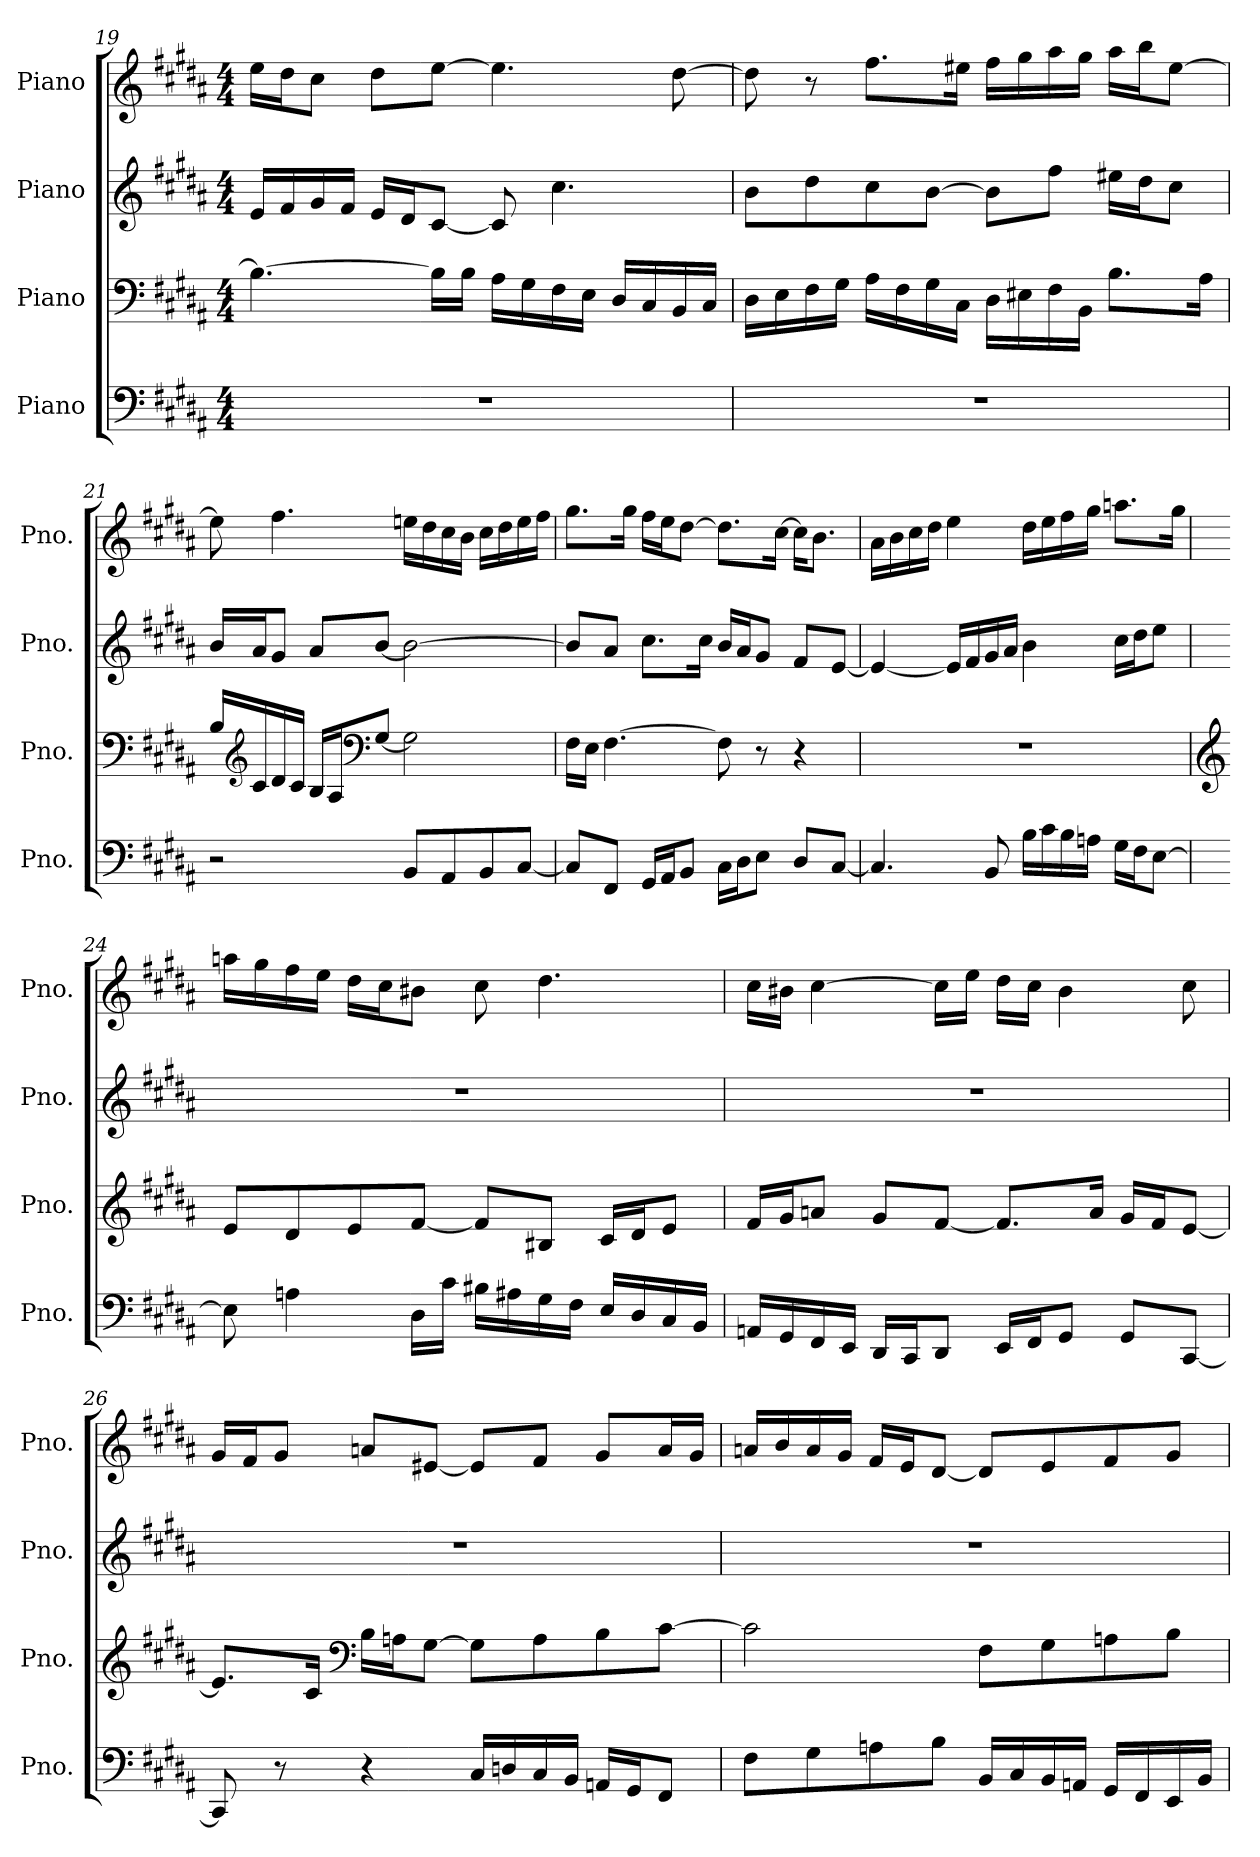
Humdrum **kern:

**kern	**kern	**kern	**kern
*part4	*part3	*part2	*part1
*staff4	*staff3	*staff2	*staff1
*I"Piano	*I"Piano	*I"Piano	*I"Piano
*I'Pno.	*I'Pno.	*I'Pno.	*I'Pno.
*clefF4	*clefF4	*clefG2	*clefG2
*k[f#c#g#d#a#]	*k[f#c#g#d#a#]	*k[f#c#g#d#a#]	*k[f#c#g#d#a#]
*M4/4	*M4/4	*M4/4	*M4/4
=19	=19	=19	=19
1r	4.Bi\_	16ej/LL	16eeZ\LL
.	.	16f#j/	16dd#Z\J
.	.	16g#j/	8cc#Z\J
.	.	16f#j/JJ	.
.	.	16ej/LL	8dd#Z\L
.	.	16d#j/J	.
.	16Bi\LL]	[8c#j/J	[8eeZ\J
.	16Bi\JJ	.	.
.	16A#i\LL	8c#j/]	4.eeZ\]
.	16G#i\	.	.
.	16F#i\	4.cc#j\	.
.	16Ei\JJ	.	.
.	16D#i/LL	.	.
.	16C#i/	.	.
.	16BBi/	.	[8dd#Z\
.	16C#i/JJ	.	.
!!LO:PB:g=z
=20	=20	=20	=20
1r	16D#i\LL	8bj\L	8dd#Z\]
.	16Ei\	.	.
.	16F#i\	8dd#j\	8r
.	16G#i\JJ	.	.
.	16A#i\LL	8cc#j\	8.ff#Z\L
.	16F#i\	.	.
.	16G#i\	[8bj\J	.
.	16C#i\JJ	.	16ee#XZ\Jk
.	16D#i\LL	8bj\L]	16ff#Z\LL
.	16E#Xi\	.	16gg#Z\
.	16F#i\	8ff#j\J	16aa#Z\
.	16BBi\JJ	.	16gg#Z\JJ
.	8.Bi\L	16ee#Xj\LL	16aa#Z\LL
.	.	16dd#j\J	16bbZ\J
.	.	8cc#j\J	[8ee#Z\J
.	16A#i\Jk	.	.
=21	=21	=21	=21
2r	16Bi/LL	16bj/LL	8ee#Z\]
*	*clefG2	*	*
.	16c#i/	16a#j/J	.
.	16d#i/	8g#j/J	4.ff#Z\
.	16c#i/JJ	.	.
.	16Bi/LL	8a#j/L	.
.	16A#i/J	.	.
*	*clefF4	*	*
.	[8G#i/J	[8bj/J	.
8BBV/L	2G#i\]	2bj\_	16eenZ\LL
.	.	.	16dd#Z\
8AA#V/	.	.	16cc#Z\
.	.	.	16bZ\JJ
8BBV/	.	.	16cc#Z\LL
.	.	.	16dd#Z\
[8C#V/J	.	.	16eeZ\
.	.	.	16ff#Z\JJ
!!LO:LB:g=z
=22	=22	=22	=22
8C#V/L]	16F#i\LL	8bj/L]	8.gg#Z\L
.	16Ei\JJ	.	.
8FF#V/J	[4.F#i\	8a#j/J	.
.	.	.	16gg#Z\Jk
16GG#V/LL	.	8.cc#j\L	16ff#Z\LL
16AA#V/J	.	.	16eeZ\J
8BBV/J	.	.	[8dd#Z\J
.	.	16cc#j\Jk	.
16C#V\LL	8F#i\]	16bj/LL	8.dd#Z\L]
16D#V\J	.	16a#j/J	.
8EV\J	8r	8g#j/J	.
.	.	.	[16cc#Z\Jk
8D#V/L	4r	8f#j/L	16cc#Z\KL]
.	.	.	8.bZ\J
[8C#V/J	.	[8ej/J	.
=23	=23	=23	=23
4.C#V/]	1r	4ej/_	16a#Z\LL
.	.	.	16bZ\
.	.	.	16cc#Z\
.	.	.	16dd#Z\JJ
.	.	16ej/LL]	4eeZ\
.	.	16f#j/	.
8BBV/	.	16g#j/	.
.	.	16a#j/JJ	.
16BV\LL	.	4bj\	16dd#Z\LL
16c#V\	.	.	16eeZ\
16BV\	.	.	16ff#Z\
16AnV\JJ	.	.	16gg#Z\JJ
16G#V\LL	.	16cc#j\LL	8.aanZ\L
16F#V\J	.	16dd#j\J	.
[8EV\J	.	8eej\J	.
.	.	.	16gg#Z\Jk
!!LO:LB:g=z
=24	=24	=24	=24
*	*clefG2	*	*
8EV\]	8ei/L	1r	16aanZ\LL
.	.	.	16gg#Z\
4AnV\	8d#i/	.	16ff#Z\
.	.	.	16eeZ\JJ
.	8ei/	.	16dd#Z\LL
.	.	.	16cc#Z\J
16D#V\LL	[8f#i/J	.	8b#XZ\J
16c#V\JJ	.	.	.
16B#XV\LL	8f#i/L]	.	8cc#Z\
16A#XV\	.	.	.
16G#V\	8B#Xi/J	.	4.dd#Z\
16F#V\JJ	.	.	.
16EV/LL	16c#i/LL	.	.
16D#V/	16d#i/J	.	.
16C#V/	8ei/J	.	.
16BBV/JJ	.	.	.
=25	=25	=25	=25
16AAnV/LL	16f#i/LL	1r	16cc#Z\LL
16GG#V/	16g#i/J	.	16b#XZ\JJ
16FF#V/	8ani/J	.	[4cc#Z\
16EEV/JJ	.	.	.
16DD#V/LL	8g#i/L	.	.
16CC#V/J	.	.	.
8DD#V/J	[8f#i/J	.	16cc#Z\LL]
.	.	.	16eeZ\JJ
16EEV/LL	8.f#i/L]	.	16dd#Z\LL
16FF#V/J	.	.	16cc#Z\JJ
8GG#V/J	.	.	4b#Z\
.	16ai/Jk	.	.
8GG#V/L	16g#i/LL	.	.
.	16f#i/J	.	.
[8CC#V/J	[8ei/J	.	8cc#Z\
!!LO:PB:g=z
=26	=26	=26	=26
8CC#V/]	8.ei/L]	1r	16g#Z/LL
.	.	.	16f#Z/J
8r	.	.	8g#Z/J
.	16c#i/Jk	.	.
*	*clefF4	*	*
4r	16Bi\LL	.	8anZ/L
.	16Ani\J	.	.
.	[8G#i\J	.	[8e#XZ/J
16C#V/LL	8G#i\L]	.	8e#Z/L]
16DnV/	.	.	.
16C#V/	8Ai\	.	8f#Z/J
16BBV/JJ	.	.	.
16AAnV/LL	8Bi\	.	8g#Z/L
16GG#V/J	.	.	.
8FF#V/J	[8c#i\J	.	16aZ/L
.	.	.	16g#Z/JJ
=27	=27	=27	=27
8F#V\L	2c#i\]	1r	16anZ/LL
.	.	.	16bZ/
8G#V\	.	.	16aZ/
.	.	.	16g#Z/JJ
8AnV\	.	.	16f#Z/LL
.	.	.	16eZ/J
8BV\J	.	.	[8d#Z/J
16BBV/LL	8F#i\L	.	8d#Z/L]
16C#V/	.	.	.
16BBV/	8G#i\	.	8eZ/
16AAnV/JJ	.	.	.
16GG#V/LL	8Ani\	.	8f#Z/
16FF#V/	.	.	.
16EEV/	8Bi\J	.	8g#Z/J
16BBV/JJ	.	.	.
=	=	=	=
*-	*-	*-	*-
